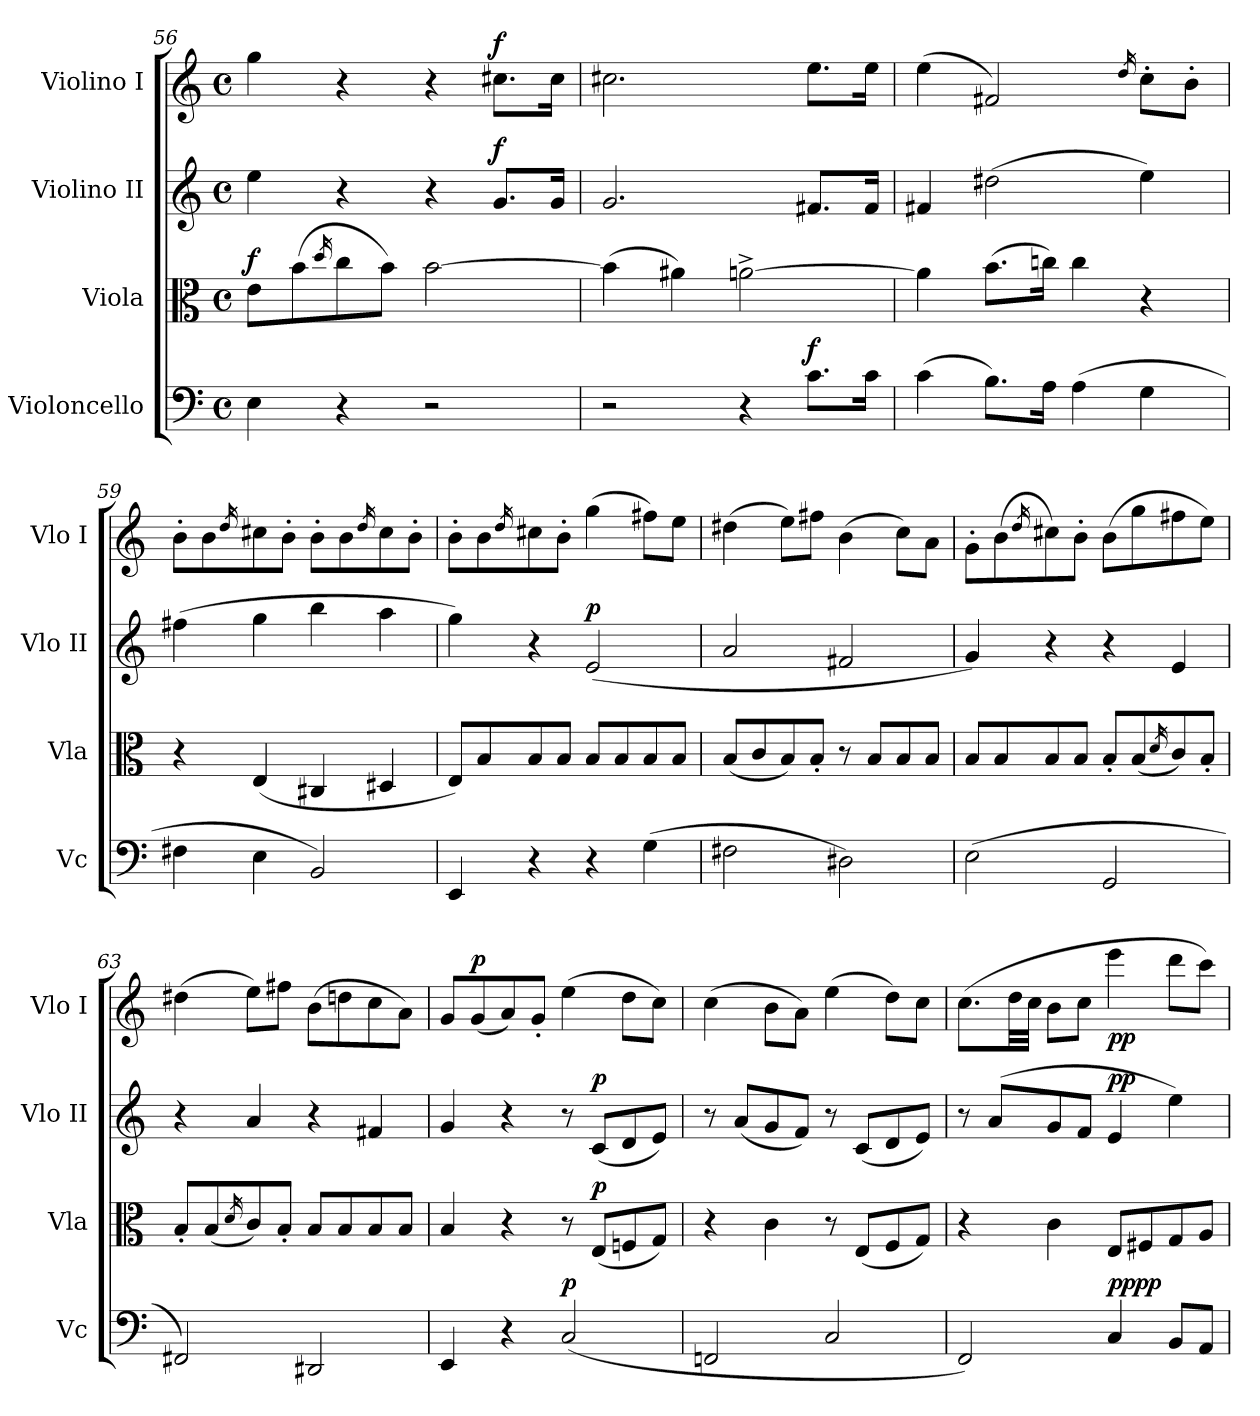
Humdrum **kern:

**kern	**dynam	**kern	**dynam	**kern	**dynam	**kern	**dynam
*part4	*part4	*part3	*part3	*part2	*part2	*part1	*part1
*staff4	*staff4	*staff3	*staff3	*staff2	*staff2	*staff1	*staff1
*I"Violoncello	*	*I"Viola	*	*I"Violino II	*	*I"Violino I	*
*I'Vc	*	*I'Vla	*	*I'Vlo II	*	*I'Vlo I	*
*clefF4	*	*clefC3	*	*clefG2	*	*clefG2	*
*k[]	*	*k[]	*	*k[]	*	*k[]	*
*M4/4	*	*M4/4	*	*M4/4	*	*M4/4	*
*met(c)	*	*met(c)	*	*met(c)	*	*met(c)	*
=56	=56	=56	=56	=56	=56	=56	=56
!	!	!	!LO:DY:a	!	!	!	!
4E\	.	8e\L	f	4ee\	.	4gg\	.
.	.	(8b\	.	.	.	.	.
.	.	16qdd/	.	.	.	.	.
4r	.	8cc\	.	4r	.	4r	.
.	.	8b\J)	.	.	.	.	.
2r	.	[2b\	.	4r	.	4r	.
!	!	!	!	!	!LO:DY:a	!	!LO:DY:a
.	.	.	.	8.g/L	f	8.cc#X\L	f
.	.	.	.	16g/Jk	.	16cc#\Jk	.
!!LO:LB:g=z
=57	=57	=57	=57	=57	=57	=57	=57
2r	.	(4b\]	.	2.g/	.	2.cc#X\	.
.	.	4a#X\)	.	.	.	.	.
4r	.	[2an^\	.	.	.	.	.
!	!LO:DY:a	!	!	!	!	!	!
8.c\L	f	.	.	8.f#X/L	.	8.ee\L	.
16c\Jk	.	.	.	16f#/Jk	.	16ee\Jk	.
=58	=58	=58	=58	=58	=58	=58	=58
(4c\	.	4a\]	.	4f#X/	.	(4ee\	.
8.B\L)	.	(8.b\L	.	(2dd#X\	.	2f#X/)	.
16A\Jk	.	16ccn\Jk)	.	.	.	.	.
(4A\	.	4cc\	.	.	.	.	.
.	.	.	.	.	.	16qdd/	.
4G\	.	4r	.	4ee\)	.	8cc'\L	.
.	.	.	.	.	.	8b'\J	.
=59	=59	=59	=59	=59	=59	=59	=59
4F#X\	.	4r	.	(4ff#X\	.	8b'\L	.
.	.	.	.	.	.	8b\	.
.	.	.	.	.	.	16qdd/	.
4E\	.	(4E/	.	4gg\	.	8cc#X\	.
.	.	.	.	.	.	8b'\J	.
2BB/)	.	4C#X/	.	4bb\	.	8b'\L	.
.	.	.	.	.	.	8b\	.
.	.	.	.	.	.	16qdd/	.
.	.	4D#X/	.	4aa\	.	8cc#\	.
.	.	.	.	.	.	8b'\J	.
=60	=60	=60	=60	=60	=60	=60	=60
4EE/	.	8E/L)	.	4gg\)	.	8b'\L	.
.	.	8B/	.	.	.	8b\	.
.	.	.	.	.	.	16qdd/	.
4r	.	8B/	.	4r	.	8cc#X\	.
.	.	8B/J	.	.	.	8b'\J	.
!	!	!	!	!	!LO:DY:a	!	!
4r	.	8B/L	.	(2e/	p	(4gg\	.
.	.	8B/	.	.	.	.	.
(4G\	.	8B/	.	.	.	8ff#X\L)	.
.	.	8B/J	.	.	.	8ee\J	.
=61	=61	=61	=61	=61	=61	=61	=61
2F#X\	.	(8B/L	.	2a/	.	(4dd#X\	.
.	.	8c/	.	.	.	.	.
.	.	8B/)	.	.	.	8ee\L)	.
.	.	8B'/J	.	.	.	8ff#X\J	.
2D#X\)	.	8r	.	2f#X/	.	(4b\	.
.	.	8B/L	.	.	.	.	.
.	.	8B/	.	.	.	8cc\L)	.
.	.	8B/J	.	.	.	8a\J	.
=62	=62	=62	=62	=62	=62	=62	=62
(2E\	.	8B/L	.	4g/)	.	8g'\L	.
.	.	8B/	.	.	.	(8b\	.
.	.	.	.	.	.	16qdd/	.
.	.	8B/	.	4r	.	8cc#X\)	.
.	.	8B/J	.	.	.	8b'\J	.
2GG/	.	8B'/L	.	4r	.	(8b\L	.
.	.	(8B/	.	.	.	8gg\	.
.	.	16qd/	.	.	.	.	.
.	.	8c/)	.	4e/	.	8ff#X\	.
.	.	8B'/J	.	.	.	8ee\J)	.
=63	=63	=63	=63	=63	=63	=63	=63
2FF#X/)	.	8B'/L	.	4r	.	(4dd#X\	.
.	.	(8B/	.	.	.	.	.
.	.	16qd/	.	.	.	.	.
.	.	8c/)	.	4a/	.	8ee\L)	.
.	.	8B'/J	.	.	.	8ff#X\J	.
2DD#X/	.	8B/L	.	4r	.	(8b\L	.
.	.	8B/	.	.	.	8ddn\	.
.	.	8B/	.	4f#X/	.	8cc\	.
.	.	8B/J	.	.	.	8a\J)	.
=64	=64	=64	=64	=64	=64	=64	=64
4EE/	.	4B/	.	4g/	.	8g/L	.
!	!	!	!	!	!	!	!LO:DY:a
.	.	.	.	.	.	(8g/	p
4r	.	4r	.	4r	.	8a/)	.
.	.	.	.	.	.	8g'/J	.
!	!LO:DY:a	!	!	!	!	!	!
(2C/	p	8r	.	8r	.	(4ee\	.
!	!	!	!LO:DY:a	!	!LO:DY:a	!	!
.	.	(8E/L	p	(8c/L	p	.	.
.	.	8Fn/	.	8d/	.	8dd\L	.
.	.	8G/J)	.	8e/J)	.	8cc\J)	.
!!LO:LB:g=z
=65	=65	=65	=65	=65	=65	=65	=65
2FFn/	.	4r	.	8r	.	(4cc\	.
.	.	.	.	(8a/L	.	.	.
.	.	4c\	.	8g/	.	8b\L	.
.	.	.	.	8f/J)	.	8a\J)	.
2C/	.	8r	.	8r	.	(4ee\	.
.	.	(8E/L	.	(8c/L	.	.	.
.	.	8F/	.	8d/	.	8dd\L)	.
.	.	8G/J)	.	8e/J)	.	8cc\J	.
=66	=66	=66	=66	=66	=66	=66	=66
2FF/)	.	4r	.	8r	.	(8.cc\L	.
.	.	.	.	(8a/L	.	.	.
.	.	.	.	.	.	32dd\LL	.
.	.	.	.	.	.	32cc\JJJ	.
.	.	4c\	.	8g/	.	8b\L	.
.	.	.	.	8f/J	.	8cc\J	.
!	!LO:DY:a	!	!	!	!	!	!
!	!LO:DY:n=1:a	!	!	!	!LO:DY:a	!	!LO:DY:b
4C/	pp pp	8E/L	.	4e/	pp	4eee\	pp
.	.	8F#X/	.	.	.	.	.
8BB/L	.	8G/	.	4ee\)	.	8ddd\L	.
8AA/J	.	8A/J	.	.	.	8ccc\J)	.
=	=	=	=	=	=	=	=
*-	*-	*-	*-	*-	*-	*-	*-
